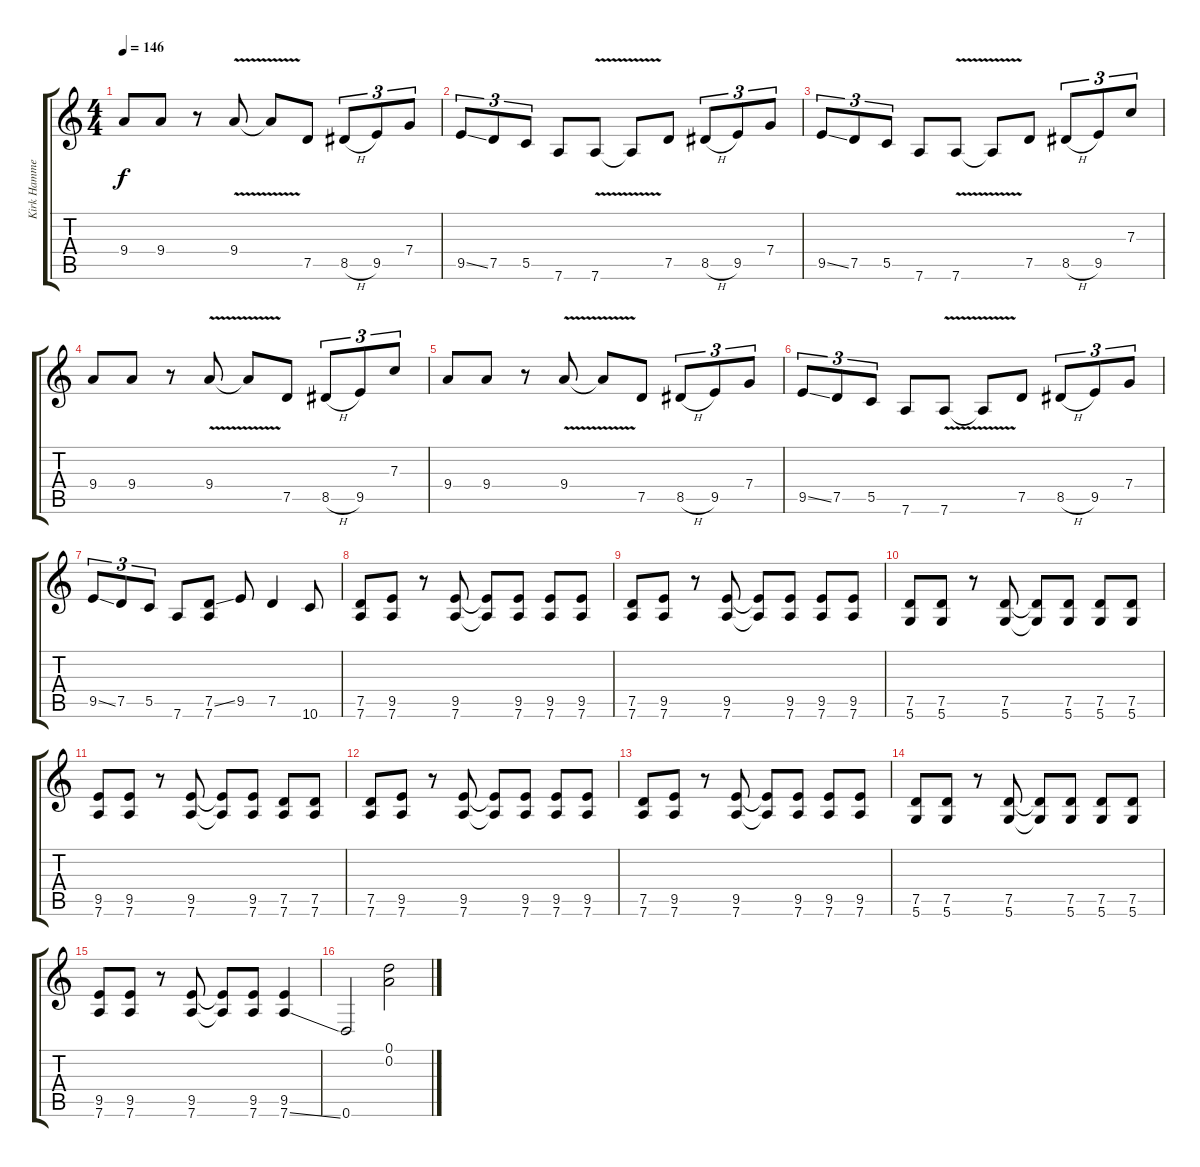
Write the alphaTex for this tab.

\track ("Kirk Hammett" "Kirk Hamme") {instrument distortionguitar}
\staff {score tabs}
\tuning (D4 A3 F3 C3 G2 D2) {hide}
\ts (4 4)
\tempo 146
\clef g2
\ks c
9.4.8{dy f} 9.4.8 r.8 9.4{v}.8 9.4{t}.8 7.5.8 8.5{h}.8{tu (3 2)} 9.5.8{tu (3 2)} 7.4.8{tu (3 2)} |
9.5{ss}.8{tu (3 2)} 7.5.8{tu (3 2)} 5.5.8{tu (3 2)} 7.6.8 7.6{v}.8 7.6{t}.8 7.5.8 8.5{h}.8{tu (3 2)} 9.5.8{tu (3 2)} 7.4.8{tu (3 2)} |
9.5{ss}.8{tu (3 2)} 7.5.8{tu (3 2)} 5.5.8{tu (3 2)} 7.6.8 7.6{v}.8 7.6{t}.8 7.5.8 8.5{h}.8{tu (3 2)} 9.5.8{tu (3 2)} 7.3.8{tu (3 2)} |
9.4.8 9.4.8 r.8 9.4{v}.8 9.4{t}.8 7.5.8 8.5{h}.8{tu (3 2)} 9.5.8{tu (3 2)} 7.3.8{tu (3 2)} |
9.4.8 9.4.8 r.8 9.4{v}.8 9.4{t}.8 7.5.8 8.5{h}.8{tu (3 2)} 9.5.8{tu (3 2)} 7.4.8{tu (3 2)} |
9.5{ss}.8{tu (3 2)} 7.5.8{tu (3 2)} 5.5.8{tu (3 2)} 7.6.8 7.6{v}.8 7.6{t}.8 7.5.8 8.5{h}.8{tu (3 2)} 9.5.8{tu (3 2)} 7.4.8{tu (3 2)} |
9.5{ss}.8{tu (3 2)} 7.5.8{tu (3 2)} 5.5.8{tu (3 2)} 7.6.8 (7.5{ss} 7.6).8 9.5.8 7.5.4 10.6.8 |
(7.5 7.6).8 (9.5 7.6).8 r.8 (9.5 7.6).8 (9.5{t} 7.6{t}).8 (9.5 7.6).8 (9.5 7.6).8 (9.5 7.6).8 |
(7.5 7.6).8 (9.5 7.6).8 r.8 (9.5 7.6).8 (9.5{t} 7.6{t}).8 (9.5 7.6).8 (9.5 7.6).8 (9.5 7.6).8 |
(7.5 5.6).8 (7.5 5.6).8 r.8 (7.5 5.6).8 (7.5{t} 5.6{t}).8 (7.5 5.6).8 (7.5 5.6).8 (7.5 5.6).8 |
(9.5 7.6).8 (9.5 7.6).8 r.8 (9.5 7.6).8 (9.5{t} 7.6{t}).8 (9.5 7.6).8 (7.5 7.6).8 (7.5 7.6).8 |
(7.5 7.6).8 (9.5 7.6).8 r.8 (9.5 7.6).8 (9.5{t} 7.6{t}).8 (9.5 7.6).8 (9.5 7.6).8 (9.5 7.6).8 |
(7.5 7.6).8 (9.5 7.6).8 r.8 (9.5 7.6).8 (9.5{t} 7.6{t}).8 (9.5 7.6).8 (9.5 7.6).8 (9.5 7.6).8 |
(7.5 5.6).8 (7.5 5.6).8 r.8 (7.5 5.6).8 (7.5{t} 5.6{t}).8 (7.5 5.6).8 (7.5 5.6).8 (7.5 5.6).8 |
(9.5 7.6).8 (9.5 7.6).8 r.8 (9.5 7.6).8 (9.5{t} 7.6{t}).8 (9.5 7.6).8 (9.5 7.6{ss}).4 |
0.6.2 (0.1 0.2).2
